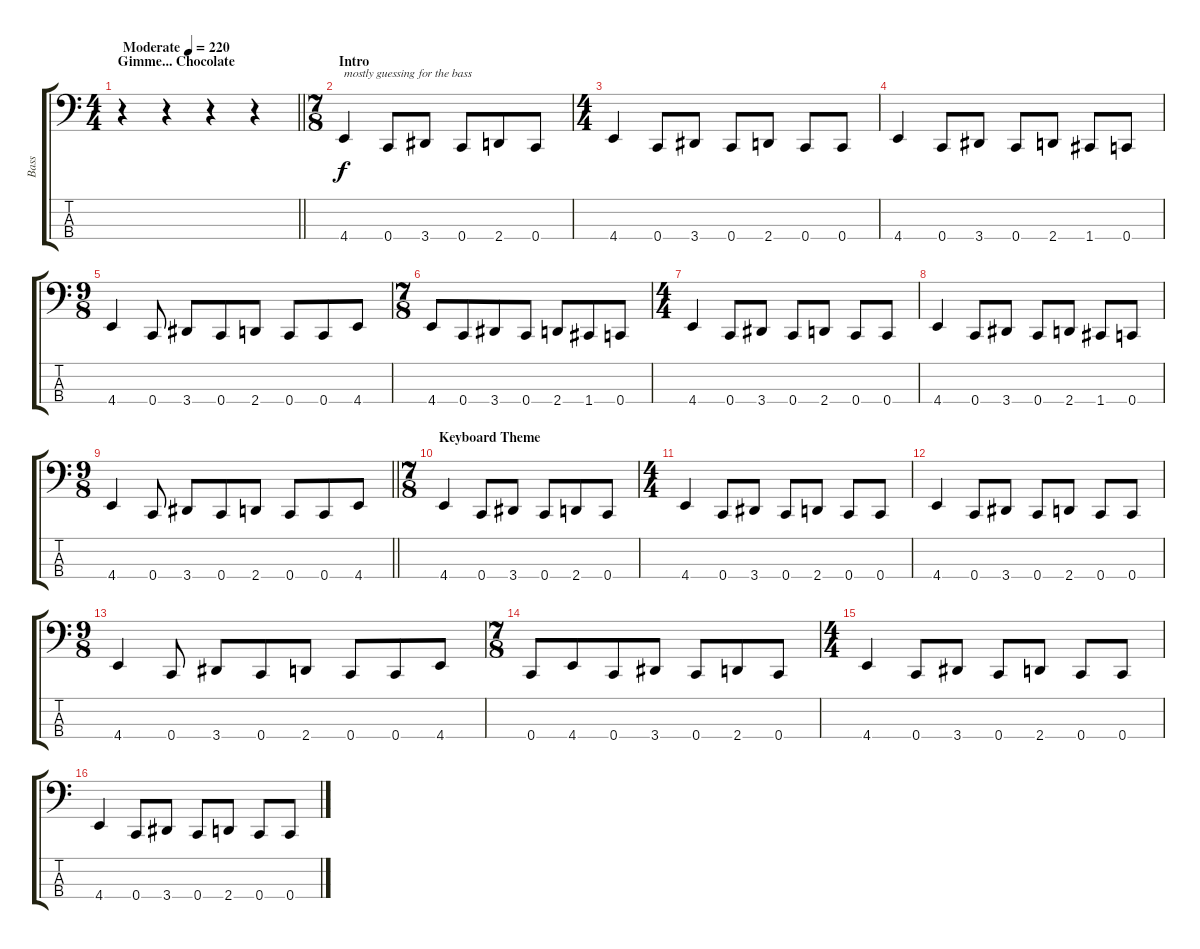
\track ("Bass" "Bass") {instrument electricbasspick}
\staff {score tabs}
\tuning (Eb2 Bb1 F1 C1) {hide}
\ts (4 4)
\section ("" "Gimme... Chocolate")
\tempo (220 "Moderate")
\clef f4
\barLineRight lightlight
\ks c
r.4{dy f instrument electricbasspick} r.4 r.4 r.4 |
\ts (7 8)
\section ("" "Intro")
4.4.4{txt "mostly guessing for the bass"} 0.4.8 3.4.8 0.4.8 2.4.8 0.4.8 |
\ts (4 4)
4.4.4 0.4.8 3.4.8 0.4.8 2.4.8 0.4.8 0.4.8 |
4.4.4 0.4.8 3.4.8 0.4.8 2.4.8 1.4.8 0.4.8 |
\ts (9 8)
4.4.4 0.4.8 3.4.8 0.4.8 2.4.8 0.4.8 0.4.8 4.4.8 |
\ts (7 8)
4.4.8 0.4.8 3.4.8 0.4.8 2.4.8 1.4.8 0.4.8 |
\ts (4 4)
4.4.4 0.4.8 3.4.8 0.4.8 2.4.8 0.4.8 0.4.8 |
4.4.4 0.4.8 3.4.8 0.4.8 2.4.8 1.4.8 0.4.8 |
\ts (9 8)
\barLineRight lightlight
4.4.4 0.4.8 3.4.8 0.4.8 2.4.8 0.4.8 0.4.8 4.4.8 |
\ts (7 8)
\section ("" "Keyboard Theme")
4.4.4 0.4.8 3.4.8 0.4.8 2.4.8 0.4.8 |
\ts (4 4)
4.4.4 0.4.8 3.4.8 0.4.8 2.4.8 0.4.8 0.4.8 |
4.4.4 0.4.8 3.4.8 0.4.8 2.4.8 0.4.8 0.4.8 |
\ts (9 8)
4.4.4 0.4.8 3.4.8 0.4.8 2.4.8 0.4.8 0.4.8 4.4.8 |
\ts (7 8)
0.4.8 4.4.8 0.4.8 3.4.8 0.4.8 2.4.8 0.4.8 |
\ts (4 4)
4.4.4 0.4.8 3.4.8 0.4.8 2.4.8 0.4.8 0.4.8 |
4.4.4 0.4.8 3.4.8 0.4.8 2.4.8 0.4.8 0.4.8
